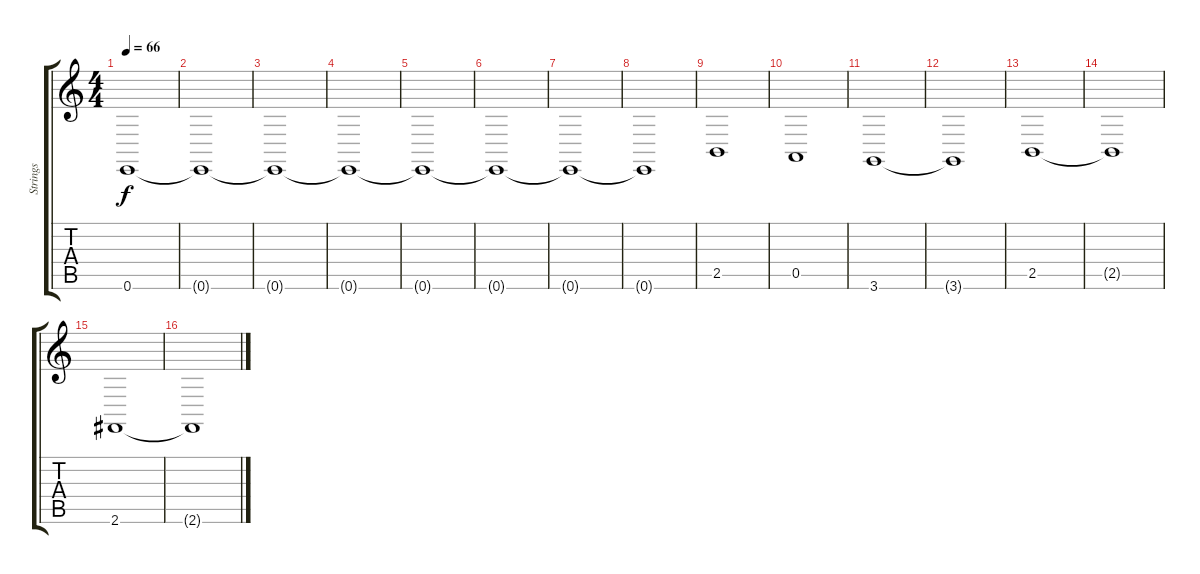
\track (" Strings" " Strings") {instrument stringensemble2}
\staff {score tabs}
\tuning (E4 B3 G3 D3 A2 E2) {hide}
\ts (4 4)
\tempo 66
\clef g2
\ks c
0.6.1{dy f instrument stringensemble2} |
0.6{t}.1 |
0.6{t}.1 |
0.6{t}.1 |
0.6{t}.1 |
0.6{t}.1 |
0.6{t}.1 |
0.6{t}.1 |
2.5.1 |
0.5.1 |
3.6.1 |
3.6{t}.1 |
2.5.1 |
2.5{t}.1 |
2.6.1 |
2.6{t}.1
